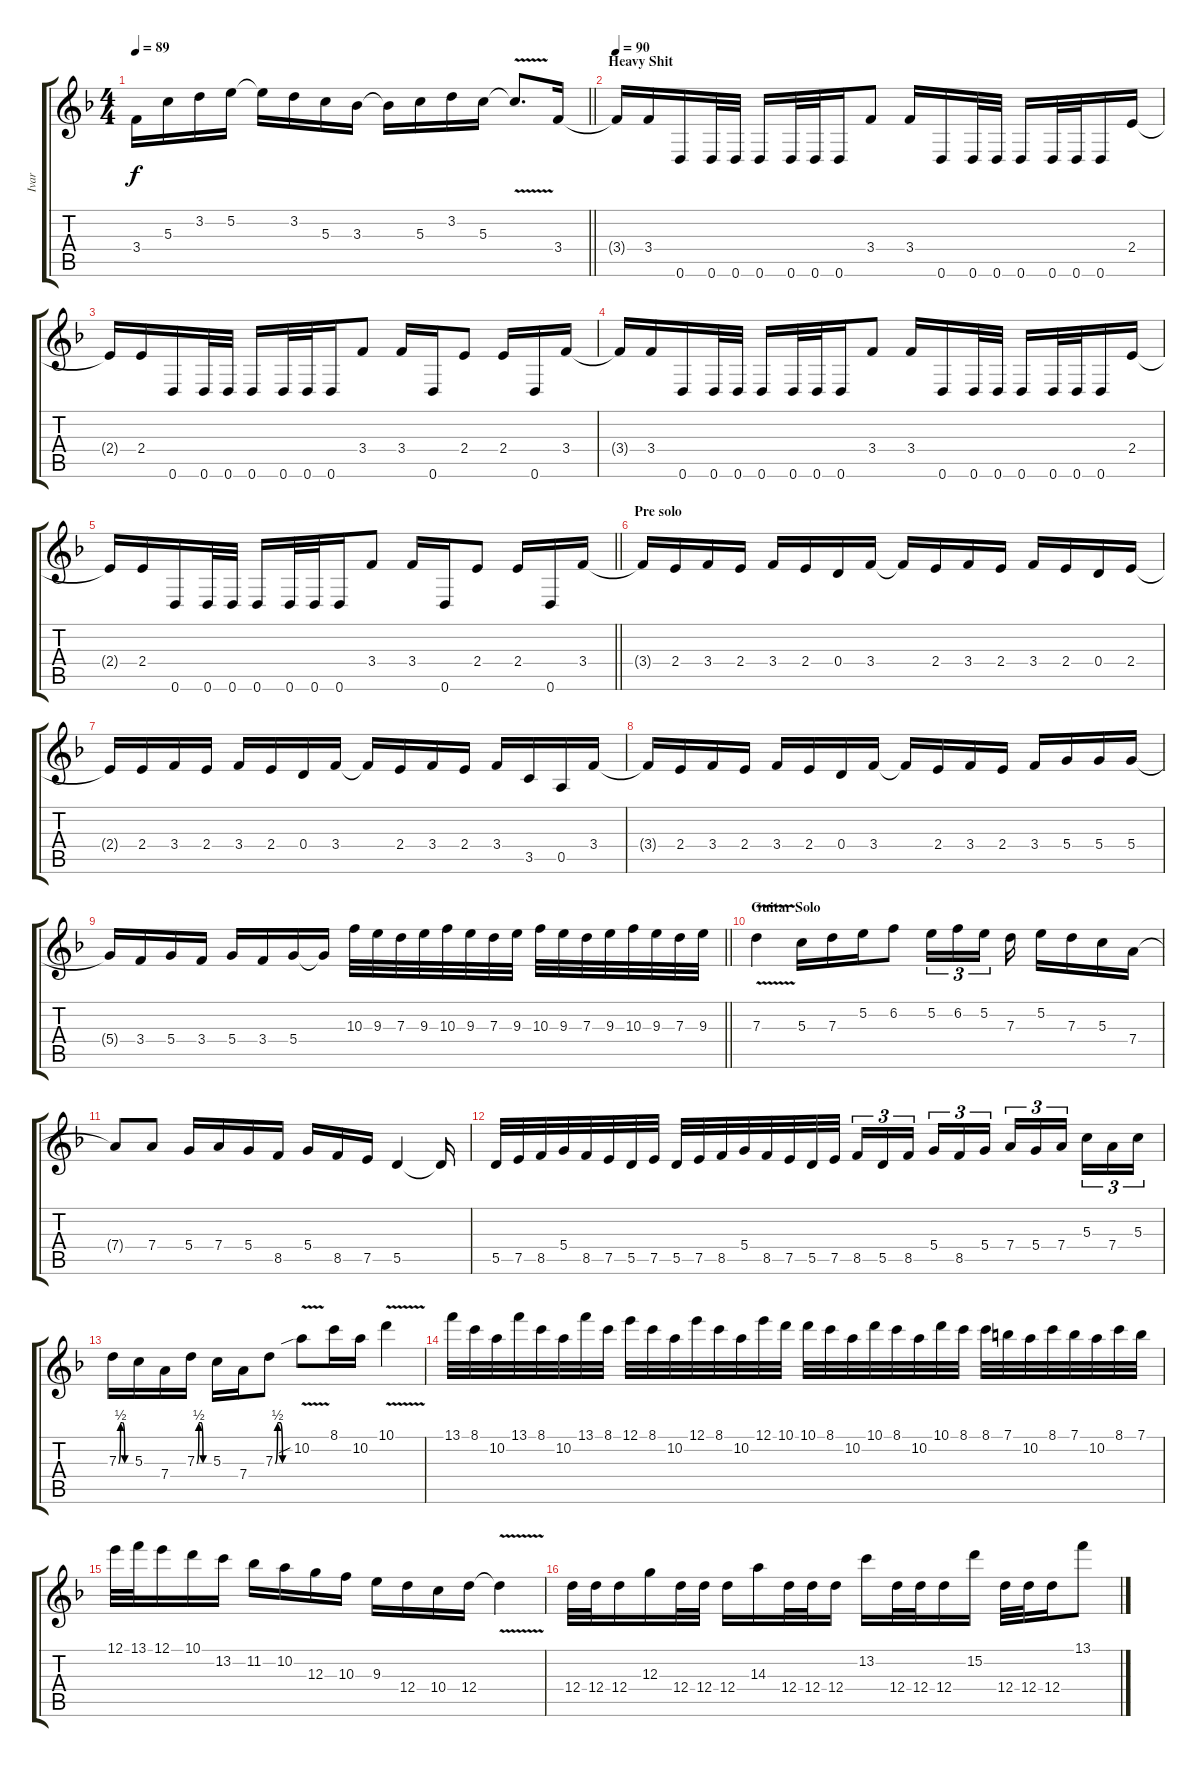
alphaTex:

\track ("Ivar" "Ivar") {instrument overdrivenguitar}
\staff {score tabs}
\tuning (E4 B3 G3 D3 A2 D2) {hide}
\ts (4 4)
\tempo 89
\clef g2
\barLineRight lightlight
\ks dminor
3.4.16{dy f} 5.3.16 3.2.16 5.2.16 5.2{t}.16 3.2.16 5.3.16 3.3.16 3.3{t}.16 5.3.16 3.2.16 5.3.16 5.3{v t}.8{d} 3.4.16 |
\section ("" "Heavy Shit")
\tempo 90
3.4{t}.16 3.4.16 0.6.16 0.6.32 0.6.32 0.6.16 0.6.32 0.6.32 0.6.16 3.4.8 3.4.16 0.6.16 0.6.32 0.6.32 0.6.16 0.6.32 0.6.32 0.6.16 2.4.16 |
2.4{t}.16 2.4.16 0.6.16 0.6.32 0.6.32 0.6.16 0.6.32 0.6.32 0.6.16 3.4.8 3.4.16 0.6.16 2.4.8 2.4.16 0.6.16 3.4.16 |
3.4{t}.16 3.4.16 0.6.16 0.6.32 0.6.32 0.6.16 0.6.32 0.6.32 0.6.16 3.4.8 3.4.16 0.6.16 0.6.32 0.6.32 0.6.16 0.6.32 0.6.32 0.6.16 2.4.16 |
\barLineRight lightlight
2.4{t}.16 2.4.16 0.6.16 0.6.32 0.6.32 0.6.16 0.6.32 0.6.32 0.6.16 3.4.8 3.4.16 0.6.16 2.4.8 2.4.16 0.6.16 3.4.16 |
\section ("" "Pre solo")
3.4{t}.16 2.4.16 3.4.16 2.4.16 3.4.16 2.4.16 0.4.16 3.4.16 3.4{t}.16 2.4.16 3.4.16 2.4.16 3.4.16 2.4.16 0.4.16 2.4.16 |
2.4{t}.16 2.4.16 3.4.16 2.4.16 3.4.16 2.4.16 0.4.16 3.4.16 3.4{t}.16 2.4.16 3.4.16 2.4.16 3.4.16 3.5.16 0.5.16 3.4.16 |
3.4{t}.16 2.4.16 3.4.16 2.4.16 3.4.16 2.4.16 0.4.16 3.4.16 3.4{t}.16 2.4.16 3.4.16 2.4.16 3.4.16 5.4.16 5.4.16 5.4.16 |
\barLineRight lightlight
5.4{t}.16 3.4.16 5.4.16 3.4.16 5.4.16 3.4.16 5.4.16 5.4{t}.16 10.3.32 9.3.32 7.3.32 9.3.32 10.3.32 9.3.32 7.3.32 9.3.32 10.3.32 9.3.32 7.3.32 9.3.32 10.3.32 9.3.32 7.3.32 9.3.32 |
\section ("" "Guitar Solo")
7.3{v}.4 5.3.16 7.3.16 5.2.16 6.2.8 5.2.16{tu (3 2)} 6.2.16{tu (3 2)} 5.2.16{tu (3 2) beam splitsecondary} 7.3.16 5.2.16 7.3.16 5.3.16 7.4.16 |
7.4{t}.8 7.4.8 5.4.16 7.4.16 5.4.16 8.5.16 5.4.16 8.5.16 7.5.16 5.5.4 5.5{t}.16 |
5.5.32 7.5.32 8.5.32 5.4.32 8.5.32 7.5.32 5.5.32 7.5.32 5.5.32 7.5.32 8.5.32 5.4.32 8.5.32 7.5.32 5.5.32 7.5.32 8.5.16{tu (3 2)} 5.5.16{tu (3 2)} 8.5.16{tu (3 2) beam splitsecondary} 5.4.16{tu (3 2)} 8.5.16{tu (3 2)} 5.4.16{tu (3 2)} 7.4.16{tu (3 2)} 5.4.16{tu (3 2)} 7.4.16{tu (3 2) beam splitsecondary} 5.3.16{tu (3 2)} 7.4.16{tu (3 2)} 5.3.16{tu (3 2)} |
7.3{be (custom 0 0 10 2 20 2 30 0 60 0)}.16 5.3.16 7.4.16 7.3{be (custom 0 0 10 2 20 2 30 0 60 0)}.16 5.3.16 7.4.16 7.3{be (custom 0 0 10 2 20 2 30 0 60 0)}.8 10.2{v sib}.8 8.1.16 10.2.16 10.1{v}.4 |
13.1.32 8.1.32 10.2.32 13.1.32 8.1.32 10.2.32 13.1.32 8.1.32 12.1.32 8.1.32 10.2.32 12.1.32 8.1.32 10.2.32 12.1.32 10.1.32 10.1.32 8.1.32 10.2.32 10.1.32 8.1.32 10.2.32 10.1.32 8.1.32 8.1.32 7.1.32 10.2.32 8.1.32 7.1.32 10.2.32 8.1.32 7.1.32 |
12.1.32 13.1.32 12.1.16 10.1.16 13.2.16 11.2.16 10.2.16 12.3.16 10.3.16 9.3.16 12.4.16 10.4.16 12.4.16 12.4{v t}.4 |
12.4.32 12.4.32 12.4.16 12.3.16 12.4.32 12.4.32 12.4.16 14.3.16 12.4.32 12.4.32 12.4.16 13.2.16 12.4.32 12.4.32 12.4.16 15.2.16 12.4.32 12.4.32 12.4.16 13.1.8
